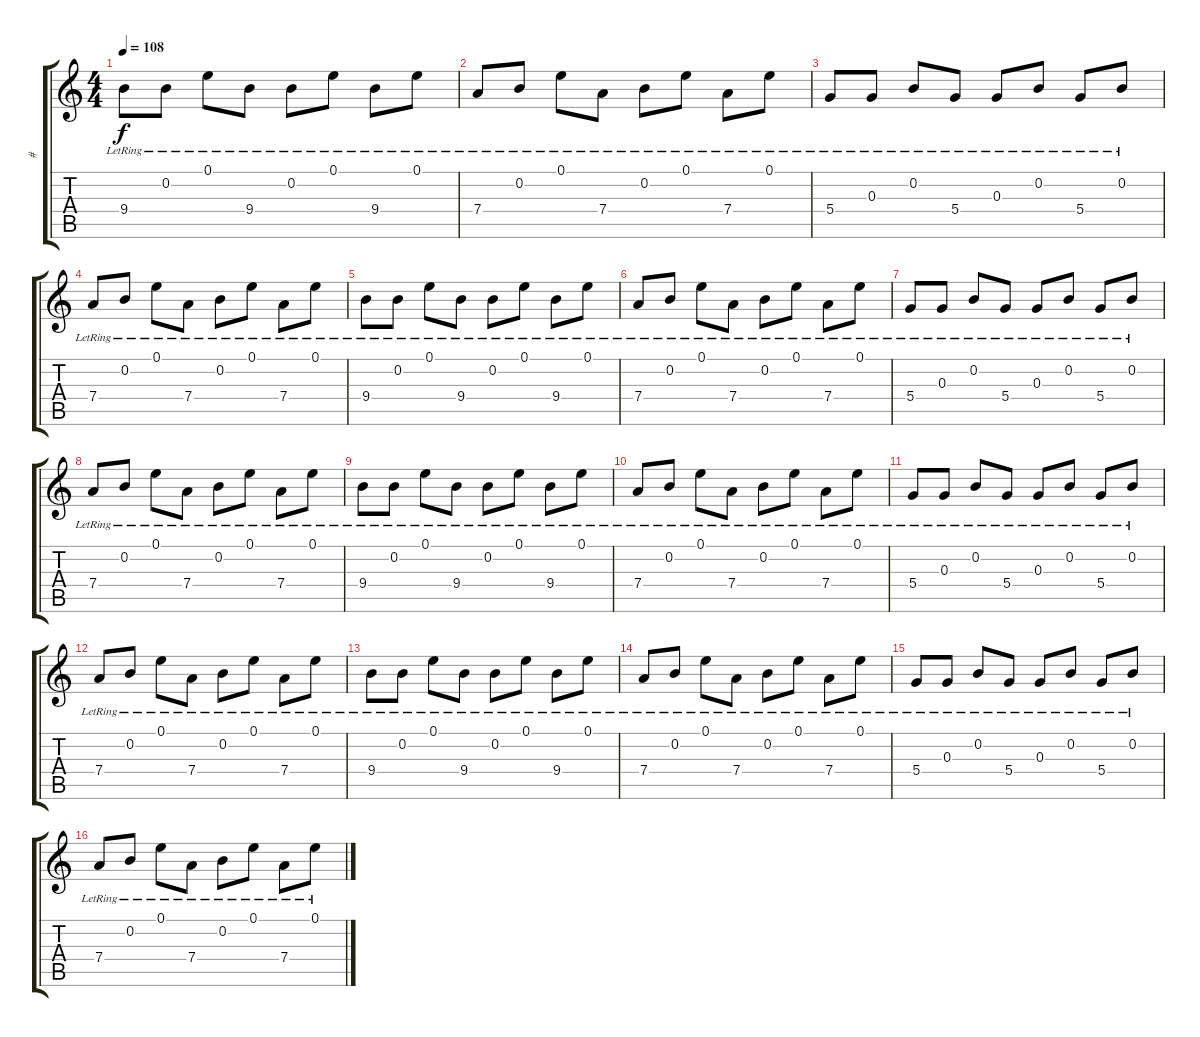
\track ("#" "#") {instrument electricguitarclean}
\staff {score tabs}
\tuning (E4 B3 G3 D3 A2 E2) {hide}
\ts (4 4)
\tempo 108
\clef g2
\ks c
9.4{lr}.8{dy f} 0.2{lr}.8 0.1{lr}.8 9.4{lr}.8 0.2{lr}.8 0.1{lr}.8 9.4{lr}.8 0.1{lr}.8 |
7.4{lr}.8 0.2{lr}.8 0.1{lr}.8 7.4{lr}.8 0.2{lr}.8 0.1{lr}.8 7.4{lr}.8 0.1{lr}.8 |
5.4{lr}.8 0.3{lr}.8 0.2{lr}.8 5.4{lr}.8 0.3{lr}.8 0.2{lr}.8 5.4{lr}.8 0.2{lr}.8 |
7.4{lr}.8 0.2{lr}.8 0.1{lr}.8 7.4{lr}.8 0.2{lr}.8 0.1{lr}.8 7.4{lr}.8 0.1{lr}.8 |
9.4{lr}.8 0.2{lr}.8 0.1{lr}.8 9.4{lr}.8 0.2{lr}.8 0.1{lr}.8 9.4{lr}.8 0.1{lr}.8 |
7.4{lr}.8 0.2{lr}.8 0.1{lr}.8 7.4{lr}.8 0.2{lr}.8 0.1{lr}.8 7.4{lr}.8 0.1{lr}.8 |
5.4{lr}.8 0.3{lr}.8 0.2{lr}.8 5.4{lr}.8 0.3{lr}.8 0.2{lr}.8 5.4{lr}.8 0.2{lr}.8 |
7.4{lr}.8 0.2{lr}.8 0.1{lr}.8 7.4{lr}.8 0.2{lr}.8 0.1{lr}.8 7.4{lr}.8 0.1{lr}.8 |
9.4{lr}.8 0.2{lr}.8 0.1{lr}.8 9.4{lr}.8 0.2{lr}.8 0.1{lr}.8 9.4{lr}.8 0.1{lr}.8 |
7.4{lr}.8 0.2{lr}.8 0.1{lr}.8 7.4{lr}.8 0.2{lr}.8 0.1{lr}.8 7.4{lr}.8 0.1{lr}.8 |
5.4{lr}.8 0.3{lr}.8 0.2{lr}.8 5.4{lr}.8 0.3{lr}.8 0.2{lr}.8 5.4{lr}.8 0.2{lr}.8 |
7.4{lr}.8 0.2{lr}.8 0.1{lr}.8 7.4{lr}.8 0.2{lr}.8 0.1{lr}.8 7.4{lr}.8 0.1{lr}.8 |
9.4{lr}.8 0.2{lr}.8 0.1{lr}.8 9.4{lr}.8 0.2{lr}.8 0.1{lr}.8 9.4{lr}.8 0.1{lr}.8 |
7.4{lr}.8 0.2{lr}.8 0.1{lr}.8 7.4{lr}.8 0.2{lr}.8 0.1{lr}.8 7.4{lr}.8 0.1{lr}.8 |
5.4{lr}.8 0.3{lr}.8 0.2{lr}.8 5.4{lr}.8 0.3{lr}.8 0.2{lr}.8 5.4{lr}.8 0.2{lr}.8 |
7.4{lr}.8 0.2{lr}.8 0.1{lr}.8 7.4{lr}.8 0.2{lr}.8 0.1{lr}.8 7.4{lr}.8 0.1{lr}.8
